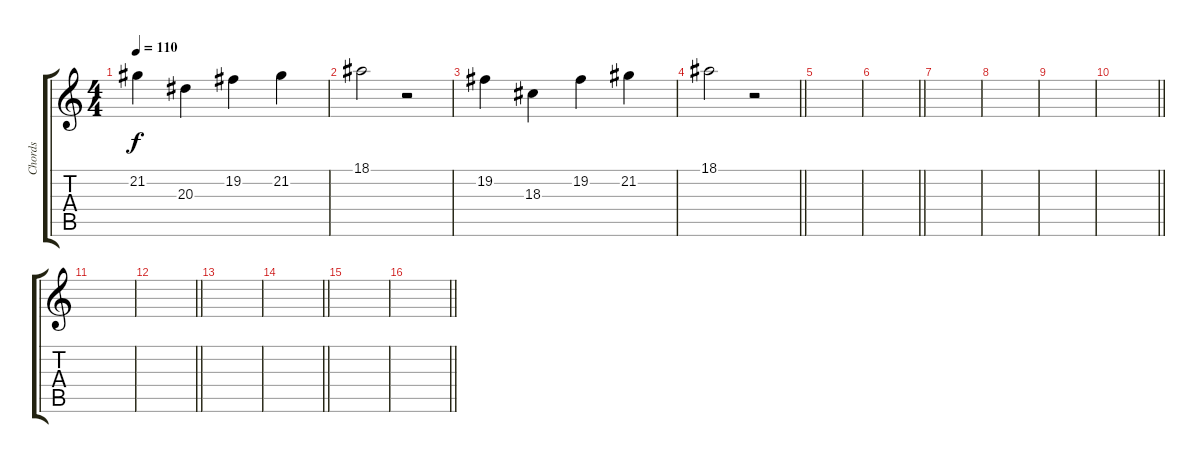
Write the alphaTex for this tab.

\track ("Chords" "Chords") {instrument celesta}
\staff {score tabs}
\tuning (E4 B3 G3 D3 A2 E2) {hide}
\ts (4 4)
\tempo 110
\clef g2
\ks c
21.2.4{dy f} 20.3.4 19.2.4 21.2.4 |
18.1.2 r.2 |
19.2.4 18.3.4 19.2.4 21.2.4 |
\barLineRight lightlight
18.1.2 r.2 |
|
\barLineRight lightlight
|
|
|
|
\barLineRight lightlight
|
|
\barLineRight lightlight
|
|
\barLineRight lightlight
|
|
\barLineRight lightlight
